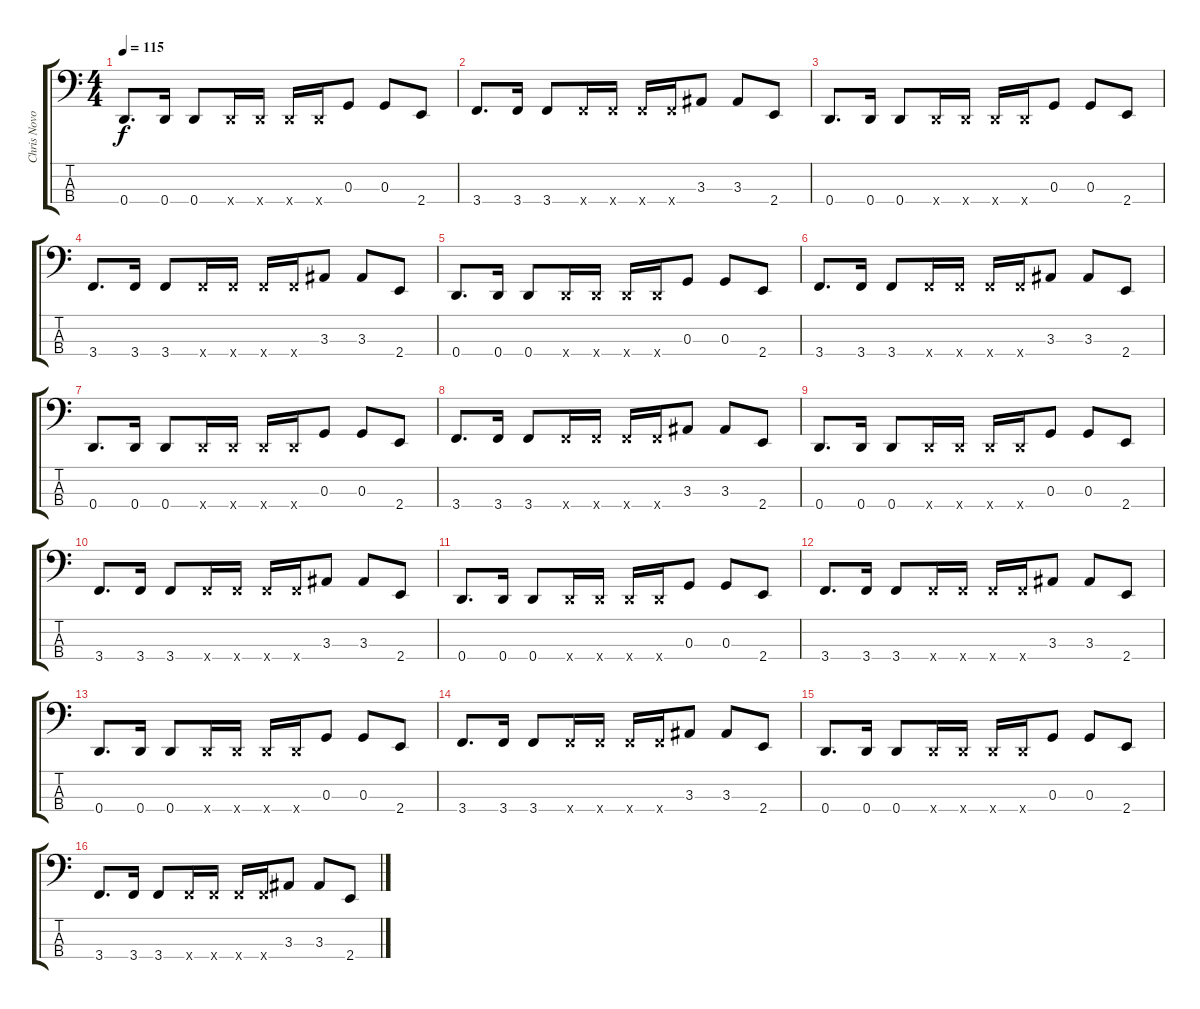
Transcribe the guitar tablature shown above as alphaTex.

\track ("Chris Novoselic - Bass" "Chris Novo") {instrument electricbassfinger}
\staff {score tabs}
\tuning (F2 C2 G1 D1) {hide}
\ts (4 4)
\tempo 115
\clef f4
\ks c
0.4.8{d dy f} 0.4.16 0.4.8 0.4{x}.16 0.4{x}.16 0.4{x}.16 0.4{x}.16 0.3.8 0.3.8 2.4.8 |
3.4.8{d} 3.4.16 3.4.8 3.4{x}.16 3.4{x}.16 3.4{x}.16 3.4{x}.16 3.3.8 3.3.8 2.4.8 |
0.4.8{d} 0.4.16 0.4.8 0.4{x}.16 0.4{x}.16 0.4{x}.16 0.4{x}.16 0.3.8 0.3.8 2.4.8 |
3.4.8{d} 3.4.16 3.4.8 3.4{x}.16 3.4{x}.16 3.4{x}.16 3.4{x}.16 3.3.8 3.3.8 2.4.8 |
0.4.8{d} 0.4.16 0.4.8 0.4{x}.16 0.4{x}.16 0.4{x}.16 0.4{x}.16 0.3.8 0.3.8 2.4.8 |
3.4.8{d} 3.4.16 3.4.8 3.4{x}.16 3.4{x}.16 3.4{x}.16 3.4{x}.16 3.3.8 3.3.8 2.4.8 |
0.4.8{d} 0.4.16 0.4.8 0.4{x}.16 0.4{x}.16 0.4{x}.16 0.4{x}.16 0.3.8 0.3.8 2.4.8 |
3.4.8{d} 3.4.16 3.4.8 3.4{x}.16 3.4{x}.16 3.4{x}.16 3.4{x}.16 3.3.8 3.3.8 2.4.8 |
0.4.8{d} 0.4.16 0.4.8 0.4{x}.16 0.4{x}.16 0.4{x}.16 0.4{x}.16 0.3.8 0.3.8 2.4.8 |
3.4.8{d} 3.4.16 3.4.8 3.4{x}.16 3.4{x}.16 3.4{x}.16 3.4{x}.16 3.3.8 3.3.8 2.4.8 |
0.4.8{d} 0.4.16 0.4.8 0.4{x}.16 0.4{x}.16 0.4{x}.16 0.4{x}.16 0.3.8 0.3.8 2.4.8 |
3.4.8{d} 3.4.16 3.4.8 3.4{x}.16 3.4{x}.16 3.4{x}.16 3.4{x}.16 3.3.8 3.3.8 2.4.8 |
0.4.8{d} 0.4.16 0.4.8 0.4{x}.16 0.4{x}.16 0.4{x}.16 0.4{x}.16 0.3.8 0.3.8 2.4.8 |
3.4.8{d} 3.4.16 3.4.8 3.4{x}.16 3.4{x}.16 3.4{x}.16 3.4{x}.16 3.3.8 3.3.8 2.4.8 |
0.4.8{d} 0.4.16 0.4.8 0.4{x}.16 0.4{x}.16 0.4{x}.16 0.4{x}.16 0.3.8 0.3.8 2.4.8 |
3.4.8{d} 3.4.16 3.4.8 3.4{x}.16 3.4{x}.16 3.4{x}.16 3.4{x}.16 3.3.8 3.3.8 2.4.8
